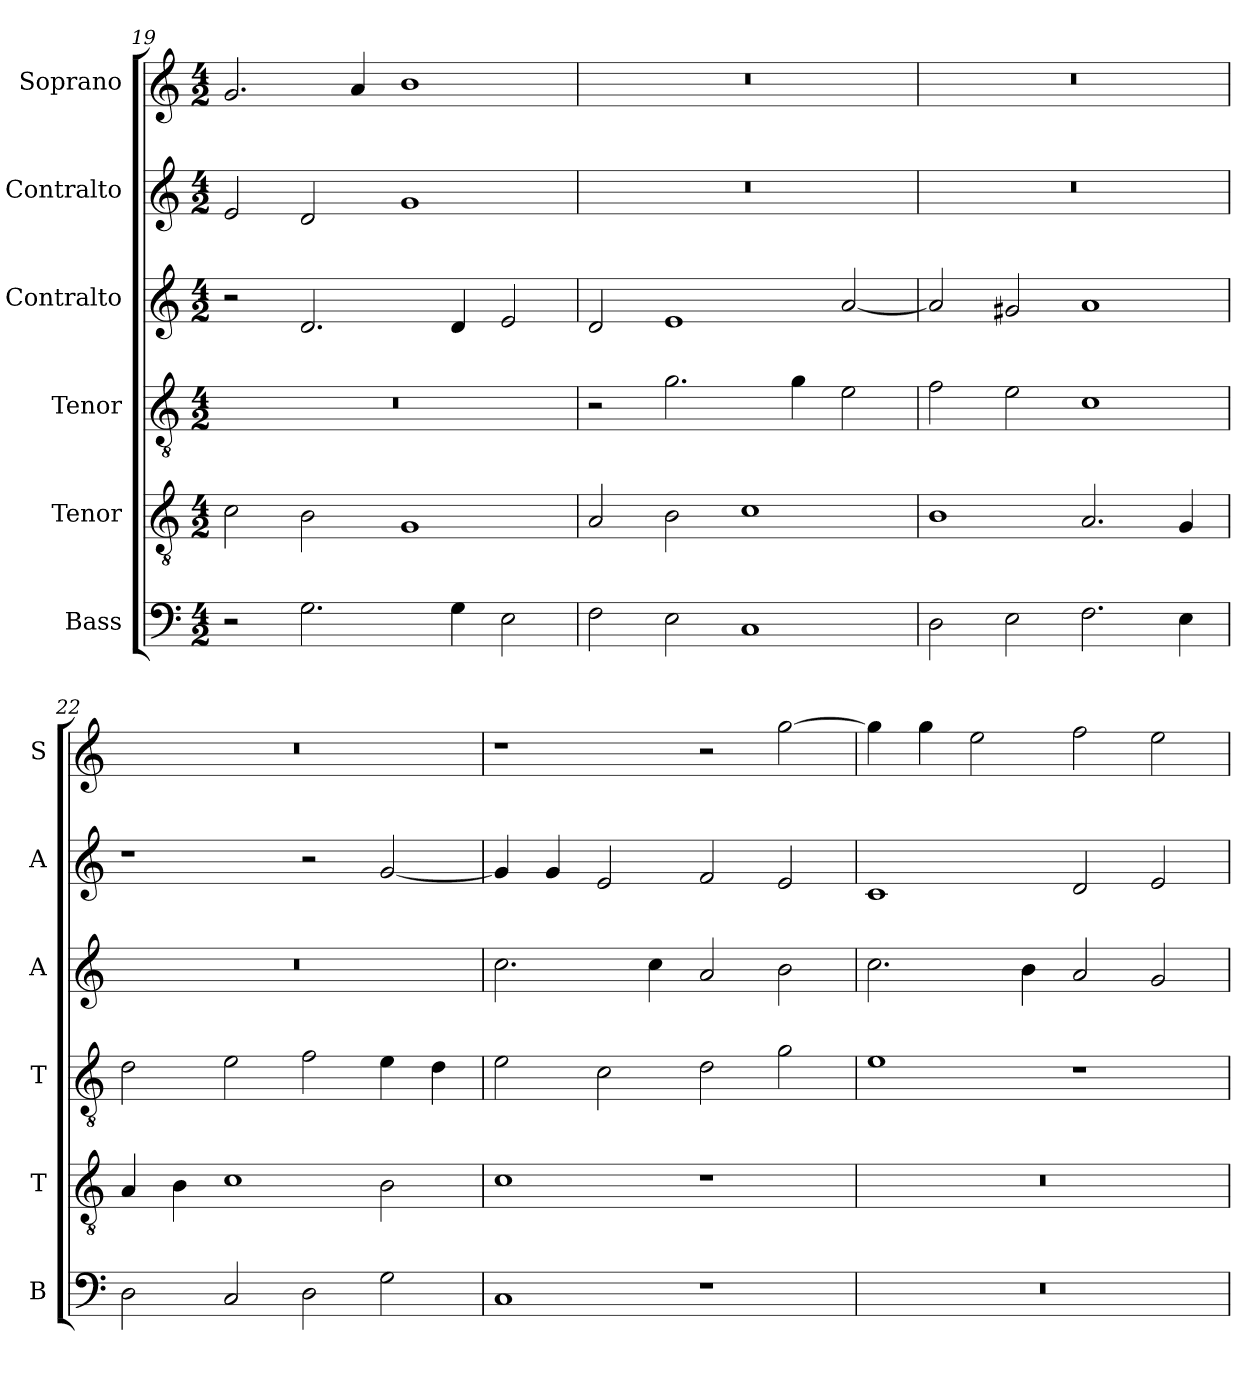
**kern	**kern	**kern	**kern	**kern	**kern
*part6	*part5	*part4	*part3	*part2	*part1
*staff6	*staff5	*staff4	*staff3	*staff2	*staff1
*I"Bass	*I"Tenor	*I"Tenor	*I"Contralto	*I"Contralto	*I"Soprano
*I'B	*I'T	*I'T	*I'A	*I'A	*I'S
*clefF4	*clefGv2	*clefGv2	*clefG2	*clefG2	*clefG2
*k[]	*k[]	*k[]	*k[]	*k[]	*k[]
*G:mix	*G:mix	*G:mix	*G:mix	*G:mix	*G:mix
*M4/2	*M4/2	*M4/2	*M4/2	*M4/2	*M4/2
=19	=19	=19	=19	=19	=19
2r	2c	0r	2r	2e	2.g
2.G	2B	.	2.d	2d	.
.	.	.	.	.	4a
.	1G	.	.	1g	1b
4G	.	.	4d	.	.
2E	.	.	2e	.	.
=20	=20	=20	=20	=20	=20
2F	2A	2r	2d	0r	0r
2E	2B	2.g	1e	.	.
1C	1c	.	.	.	.
.	.	4g	.	.	.
.	.	2e	[2a	.	.
=21	=21	=21	=21	=21	=21
2D	1B	2f	2a]	0r	0r
2E	.	2e	2g#X	.	.
2.F	2.A	1c	1a	.	.
4E	4G	.	.	.	.
=22	=22	=22	=22	=22	=22
2D	4A	2d	0r	1r	0r
.	4B	.	.	.	.
2C	1c	2e	.	.	.
2D	.	2f	.	2r	.
2G	2B	4e	.	[2g	.
.	.	4d	.	.	.
=23	=23	=23	=23	=23	=23
1C	1c	2e	2.cc	4g]	1r
.	.	.	.	4g	.
.	.	2c	.	2e	.
.	.	.	4cc	.	.
1r	1r	2d	2a	2f	2r
.	.	2g	2b	2e	[2gg
=24	=24	=24	=24	=24	=24
0r	0r	1e	2.cc	1c	4gg]
.	.	.	.	.	4gg
.	.	.	.	.	2ee
.	.	.	4b	.	.
.	.	1r	2a	2d	2ff
.	.	.	2g	2e	2ee
=	=	=	=	=	=
*-	*-	*-	*-	*-	*-
